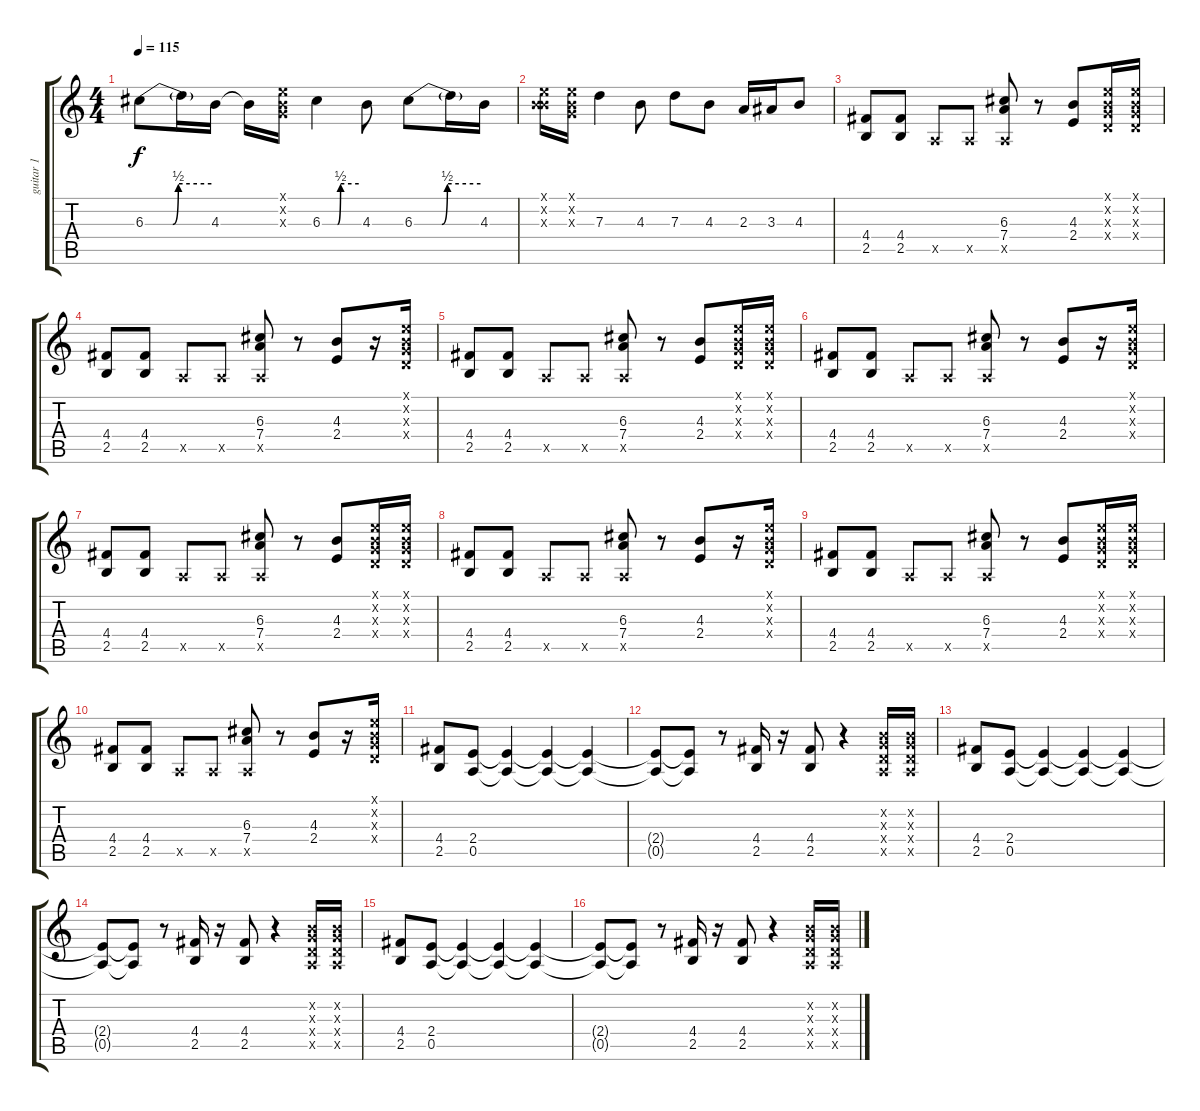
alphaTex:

\track ("guitar 1" "guitar 1") {instrument overdrivenguitar}
\staff {score tabs}
\tuning (E4 B3 G3 D3 A2 E2) {hide}
\ts (4 4)
\tempo 115
\clef g2
\ks c
6.3{be (custom 0 0 15 0 25 0 30 2 60 2)}.8{dy f} 6.3{t}.16 4.3.16 4.3{t}.16 (0.1{x} 0.2{x} 0.3{x}).16 6.3{be (custom 0 0 25 0 30 2 60 2)}.4 4.3.8 6.3{be (custom 0 0 16 0 25 0 30 2 60 2)}.8 6.3{t}.16 4.3.16 |
(0.1{x} 0.2{x} 4.3{x}).16 (0.1{x} 0.2{x} 0.3{x}).16 7.3.4 4.3.8 7.3.8 4.3.8 2.3.16 3.3.16 4.3.8 |
(4.4 2.5).8 (4.4 2.5).8 0.5{x}.8 0.5{x}.8 (6.3 7.4 0.5{x}).8 r.8 (4.3 2.4).8 (0.1{x} 0.2{x} 0.3{x} 0.4{x}).16 (0.1{x} 0.2{x} 0.3{x} 0.4{x}).16 |
(4.4 2.5).8 (4.4 2.5).8 0.5{x}.8 0.5{x}.8 (6.3 7.4 0.5{x}).8 r.8 (4.3 2.4).8 r.16 (0.1{x} 0.2{x} 0.3{x} 0.4{x}).16 |
(4.4 2.5).8 (4.4 2.5).8 0.5{x}.8 0.5{x}.8 (6.3 7.4 0.5{x}).8 r.8 (4.3 2.4).8 (0.1{x} 0.2{x} 0.3{x} 0.4{x}).16 (0.1{x} 0.2{x} 0.3{x} 0.4{x}).16 |
(4.4 2.5).8 (4.4 2.5).8 0.5{x}.8 0.5{x}.8 (6.3 7.4 0.5{x}).8 r.8 (4.3 2.4).8 r.16 (0.1{x} 0.2{x} 0.3{x} 0.4{x}).16 |
(4.4 2.5).8 (4.4 2.5).8 0.5{x}.8 0.5{x}.8 (6.3 7.4 0.5{x}).8 r.8 (4.3 2.4).8 (0.1{x} 0.2{x} 0.3{x} 0.4{x}).16 (0.1{x} 0.2{x} 0.3{x} 0.4{x}).16 |
(4.4 2.5).8 (4.4 2.5).8 0.5{x}.8 0.5{x}.8 (6.3 7.4 0.5{x}).8 r.8 (4.3 2.4).8 r.16 (0.1{x} 0.2{x} 0.3{x} 0.4{x}).16 |
(4.4 2.5).8 (4.4 2.5).8 0.5{x}.8 0.5{x}.8 (6.3 7.4 0.5{x}).8 r.8 (4.3 2.4).8 (0.1{x} 0.2{x} 0.3{x} 0.4{x}).16 (0.1{x} 0.2{x} 0.3{x} 0.4{x}).16 |
(4.4 2.5).8 (4.4 2.5).8 0.5{x}.8 0.5{x}.8 (6.3 7.4 0.5{x}).8 r.8 (4.3 2.4).8 r.16 (0.1{x} 0.2{x} 0.3{x} 0.4{x}).16 |
(4.4 2.5).8 (2.4 0.5).8 (2.4{t} 0.5{t}).4 (2.4{t} 0.5{t}).4 (2.4{t} 0.5{t}).4 |
(2.4{t} 0.5{t}).8 (2.4{t} 0.5{t}).8 r.8 (4.4 2.5).16 r.16 (4.4 2.5).8 r.4 (0.2{x} 0.3{x} 0.4{x} 0.5{x}).16 (0.2{x} 0.3{x} 0.4{x} 0.5{x}).16 |
(4.4 2.5).8 (2.4 0.5).8 (2.4{t} 0.5{t}).4 (2.4{t} 0.5{t}).4 (2.4{t} 0.5{t}).4 |
(2.4{t} 0.5{t}).8 (2.4{t} 0.5{t}).8 r.8 (4.4 2.5).16 r.16 (4.4 2.5).8 r.4 (0.2{x} 0.3{x} 0.4{x} 0.5{x}).16 (0.2{x} 0.3{x} 0.4{x} 0.5{x}).16 |
(4.4 2.5).8 (2.4 0.5).8 (2.4{t} 0.5{t}).4 (2.4{t} 0.5{t}).4 (2.4{t} 0.5{t}).4 |
(2.4{t} 0.5{t}).8 (2.4{t} 0.5{t}).8 r.8 (4.4 2.5).16 r.16 (4.4 2.5).8 r.4 (0.2{x} 0.3{x} 0.4{x} 0.5{x}).16 (0.2{x} 0.3{x} 0.4{x} 0.5{x}).16
